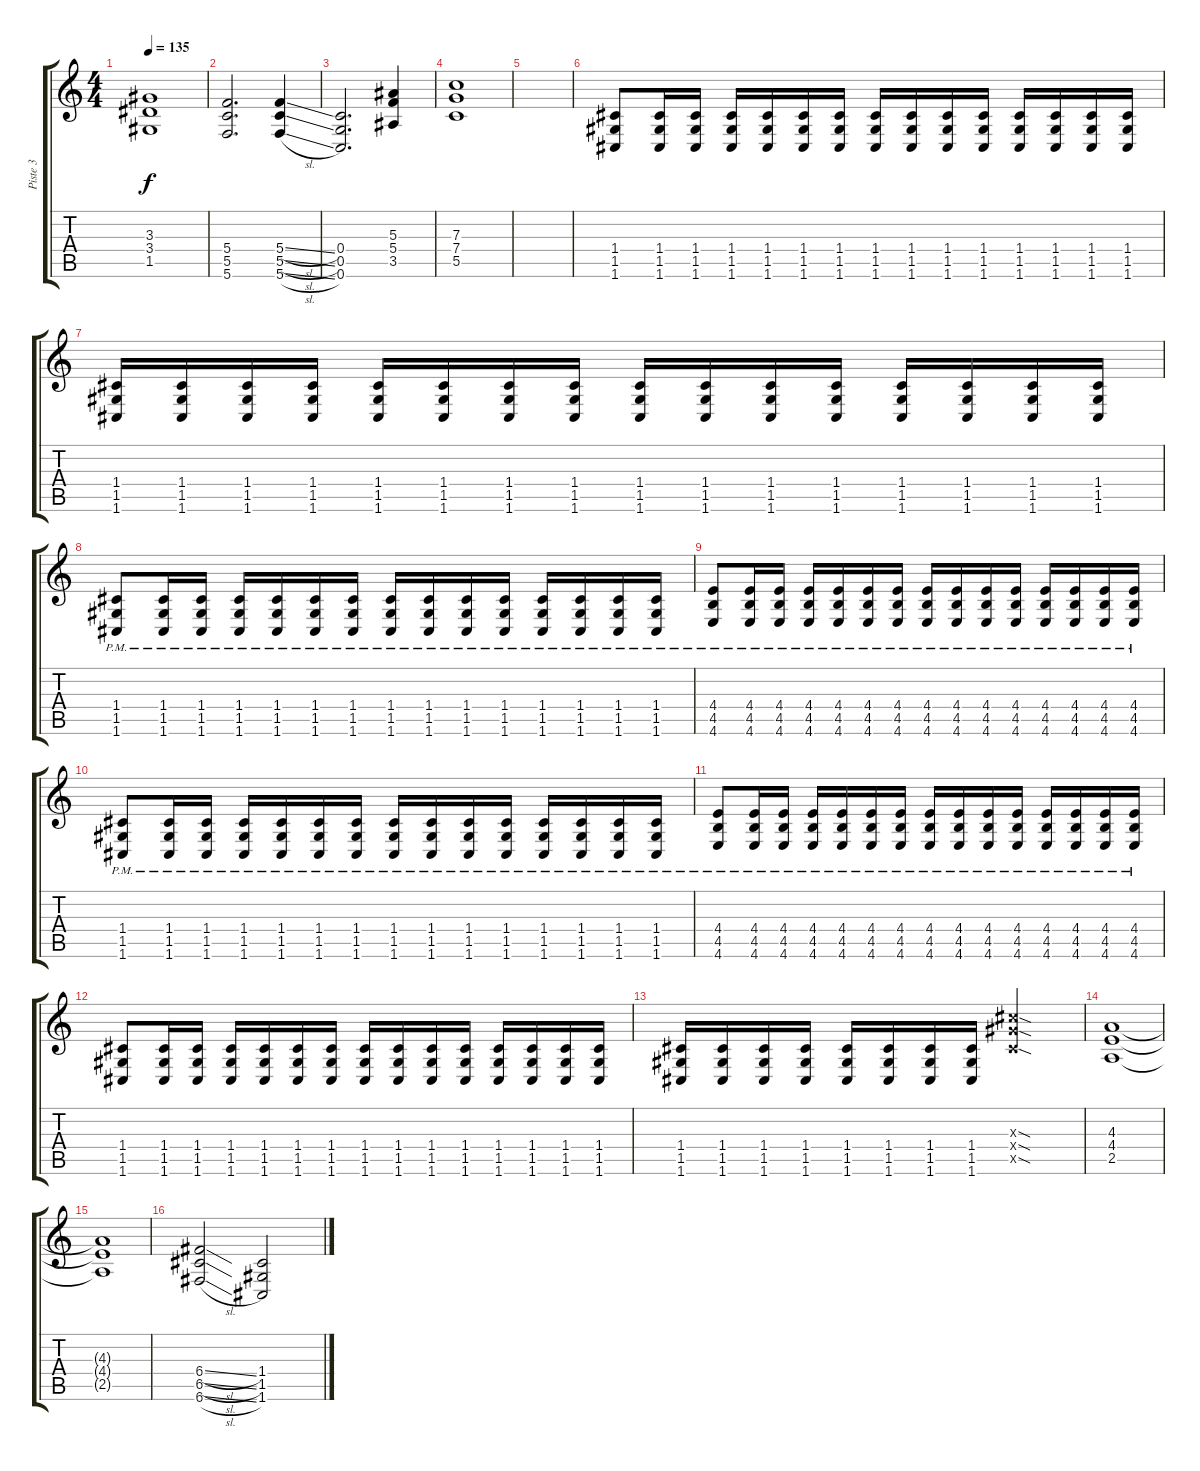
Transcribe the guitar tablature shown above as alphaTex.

\track ("Piste 3" "Piste 3") {instrument overdrivenguitar}
\staff {score tabs}
\tuning (D4 A3 F3 C3 G2 C2) {hide}
\ts (4 4)
\tempo 135
\clef g2
\ks c
(3.3 3.4 1.5).1{dy f} |
(5.4 5.5 5.6).2{d} (5.4{sl} 5.5{sl} 5.6{sl}).4 |
(0.4 0.5 0.6).2{d} (5.3 5.4 3.5).4 |
(7.3 7.4 5.5).1 |
|
(1.4 1.5 1.6).8 (1.4 1.5 1.6).16 (1.4 1.5 1.6).16 (1.4 1.5 1.6).16 (1.4 1.5 1.6).16 (1.4 1.5 1.6).16 (1.4 1.5 1.6).16 (1.4 1.5 1.6).16 (1.4 1.5 1.6).16 (1.4 1.5 1.6).16 (1.4 1.5 1.6).16 (1.4 1.5 1.6).16 (1.4 1.5 1.6).16 (1.4 1.5 1.6).16 (1.4 1.5 1.6).16 |
(1.4 1.5 1.6).16 (1.4 1.5 1.6).16 (1.4 1.5 1.6).16 (1.4 1.5 1.6).16 (1.4 1.5 1.6).16 (1.4 1.5 1.6).16 (1.4 1.5 1.6).16 (1.4 1.5 1.6).16 (1.4 1.5 1.6).16 (1.4 1.5 1.6).16 (1.4 1.5 1.6).16 (1.4 1.5 1.6).16 (1.4 1.5 1.6).16 (1.4 1.5 1.6).16 (1.4 1.5 1.6).16 (1.4 1.5 1.6).16 |
(1.4{pm} 1.5{pm} 1.6{pm}).8 (1.4{pm} 1.5{pm} 1.6{pm}).16 (1.4{pm} 1.5{pm} 1.6{pm}).16 (1.4{pm} 1.5{pm} 1.6{pm}).16 (1.4{pm} 1.5{pm} 1.6{pm}).16 (1.4{pm} 1.5{pm} 1.6{pm}).16 (1.4{pm} 1.5{pm} 1.6{pm}).16 (1.4{pm} 1.5{pm} 1.6{pm}).16 (1.4{pm} 1.5{pm} 1.6{pm}).16 (1.4{pm} 1.5{pm} 1.6{pm}).16 (1.4{pm} 1.5{pm} 1.6{pm}).16 (1.4{pm} 1.5{pm} 1.6{pm}).16 (1.4{pm} 1.5{pm} 1.6{pm}).16 (1.4{pm} 1.5{pm} 1.6{pm}).16 (1.4{pm} 1.5{pm} 1.6{pm}).16 |
(4.4{pm} 4.5{pm} 4.6{pm}).8 (4.4{pm} 4.5{pm} 4.6{pm}).16 (4.4{pm} 4.5{pm} 4.6{pm}).16 (4.4{pm} 4.5{pm} 4.6{pm}).16 (4.4{pm} 4.5{pm} 4.6{pm}).16 (4.4{pm} 4.5{pm} 4.6{pm}).16 (4.4{pm} 4.5{pm} 4.6{pm}).16 (4.4{pm} 4.5{pm} 4.6{pm}).16 (4.4{pm} 4.5{pm} 4.6{pm}).16 (4.4{pm} 4.5{pm} 4.6{pm}).16 (4.4{pm} 4.5{pm} 4.6{pm}).16 (4.4{pm} 4.5{pm} 4.6{pm}).16 (4.4{pm} 4.5{pm} 4.6{pm}).16 (4.4{pm} 4.5{pm} 4.6{pm}).16 (4.4{pm} 4.5{pm} 4.6{pm}).16 |
(1.4{pm} 1.5{pm} 1.6{pm}).8 (1.4{pm} 1.5{pm} 1.6{pm}).16 (1.4{pm} 1.5{pm} 1.6{pm}).16 (1.4{pm} 1.5{pm} 1.6{pm}).16 (1.4{pm} 1.5{pm} 1.6{pm}).16 (1.4{pm} 1.5{pm} 1.6{pm}).16 (1.4{pm} 1.5{pm} 1.6{pm}).16 (1.4{pm} 1.5{pm} 1.6{pm}).16 (1.4{pm} 1.5{pm} 1.6{pm}).16 (1.4{pm} 1.5{pm} 1.6{pm}).16 (1.4{pm} 1.5{pm} 1.6{pm}).16 (1.4{pm} 1.5{pm} 1.6{pm}).16 (1.4{pm} 1.5{pm} 1.6{pm}).16 (1.4{pm} 1.5{pm} 1.6{pm}).16 (1.4{pm} 1.5{pm} 1.6{pm}).16 |
(4.4{pm} 4.5{pm} 4.6{pm}).8 (4.4{pm} 4.5{pm} 4.6{pm}).16 (4.4{pm} 4.5{pm} 4.6{pm}).16 (4.4{pm} 4.5{pm} 4.6{pm}).16 (4.4{pm} 4.5{pm} 4.6{pm}).16 (4.4{pm} 4.5{pm} 4.6{pm}).16 (4.4{pm} 4.5{pm} 4.6{pm}).16 (4.4{pm} 4.5{pm} 4.6{pm}).16 (4.4{pm} 4.5{pm} 4.6{pm}).16 (4.4{pm} 4.5{pm} 4.6{pm}).16 (4.4{pm} 4.5{pm} 4.6{pm}).16 (4.4{pm} 4.5{pm} 4.6{pm}).16 (4.4{pm} 4.5{pm} 4.6{pm}).16 (4.4{pm} 4.5{pm} 4.6{pm}).16 (4.4{pm} 4.5{pm} 4.6{pm}).16 |
(1.4 1.5 1.6).8 (1.4 1.5 1.6).16 (1.4 1.5 1.6).16 (1.4 1.5 1.6).16 (1.4 1.5 1.6).16 (1.4 1.5 1.6).16 (1.4 1.5 1.6).16 (1.4 1.5 1.6).16 (1.4 1.5 1.6).16 (1.4 1.5 1.6).16 (1.4 1.5 1.6).16 (1.4 1.5 1.6).16 (1.4 1.5 1.6).16 (1.4 1.5 1.6).16 (1.4 1.5 1.6).16 |
(1.4 1.5 1.6).16 (1.4 1.5 1.6).16 (1.4 1.5 1.6).16 (1.4 1.5 1.6).16 (1.4 1.5 1.6).16 (1.4 1.5 1.6).16 (1.4 1.5 1.6).16 (1.4 1.5 1.6).16 (8.3{sod x} 8.4{sod x} 6.5{sod x}).2 |
(4.3 4.4 2.5).1 |
(4.3{t} 4.4{t} 2.5{t}).1 |
(6.4{sl} 6.5{sl} 6.6{sl}).2 (1.4 1.5 1.6).2
